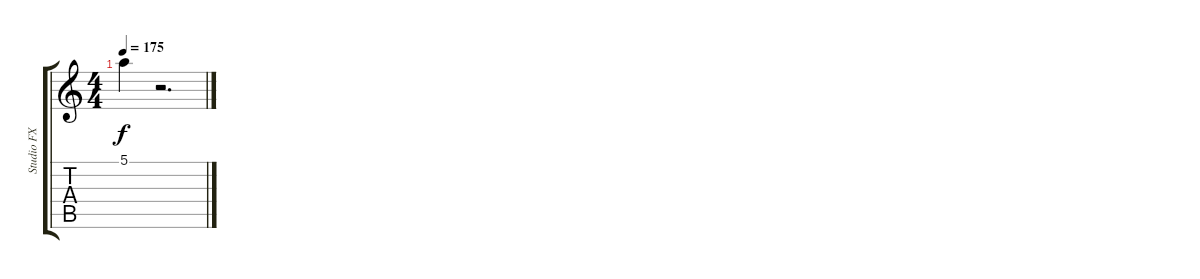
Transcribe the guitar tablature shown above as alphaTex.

\track ("Studio FX" "Studio FX") {instrument distortionguitar}
\staff {score tabs}
\tuning (E4 B3 G3 D3 A2 E2) {hide}
\ts (4 4)
\tempo 175
\clef g2
\ks c
5.1{t}.4{dy f} r.2{d volume 12 instrument distortionguitar}
